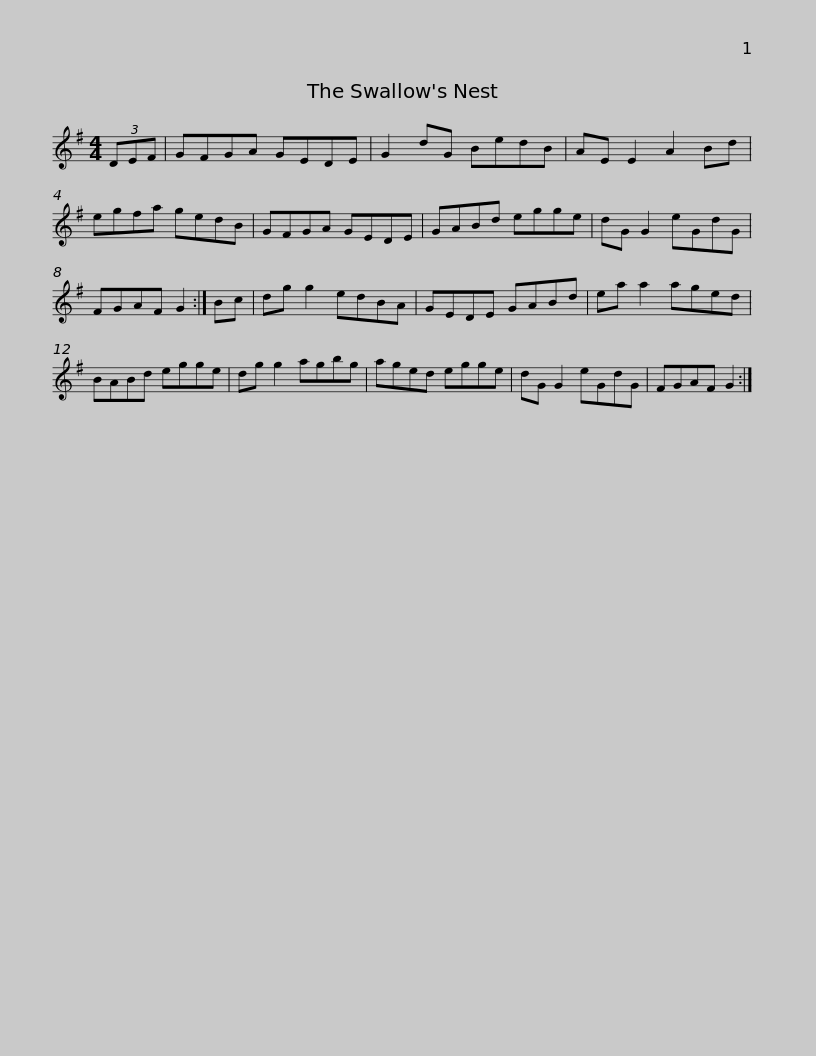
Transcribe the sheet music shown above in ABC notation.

X:1
L:1/8
M:4/4
I:linebreak $
K:G
V:1 treble
V:1
 (3DEF | GFGA GEDE | G2 dG BedB | AE E2 A2 Bd | egfa gedB | %5
 GFGA GEDE |$ GABd egge | dG G2 eGdG | FGAF G2 :| Bc | %10
 dg g2 edBA | GEDE GABd | ea a2 aged |$ BABd egge | dg g2 agbg | %15
 aged egge | dG G2 eGdG | FGAF G2 :| %18
